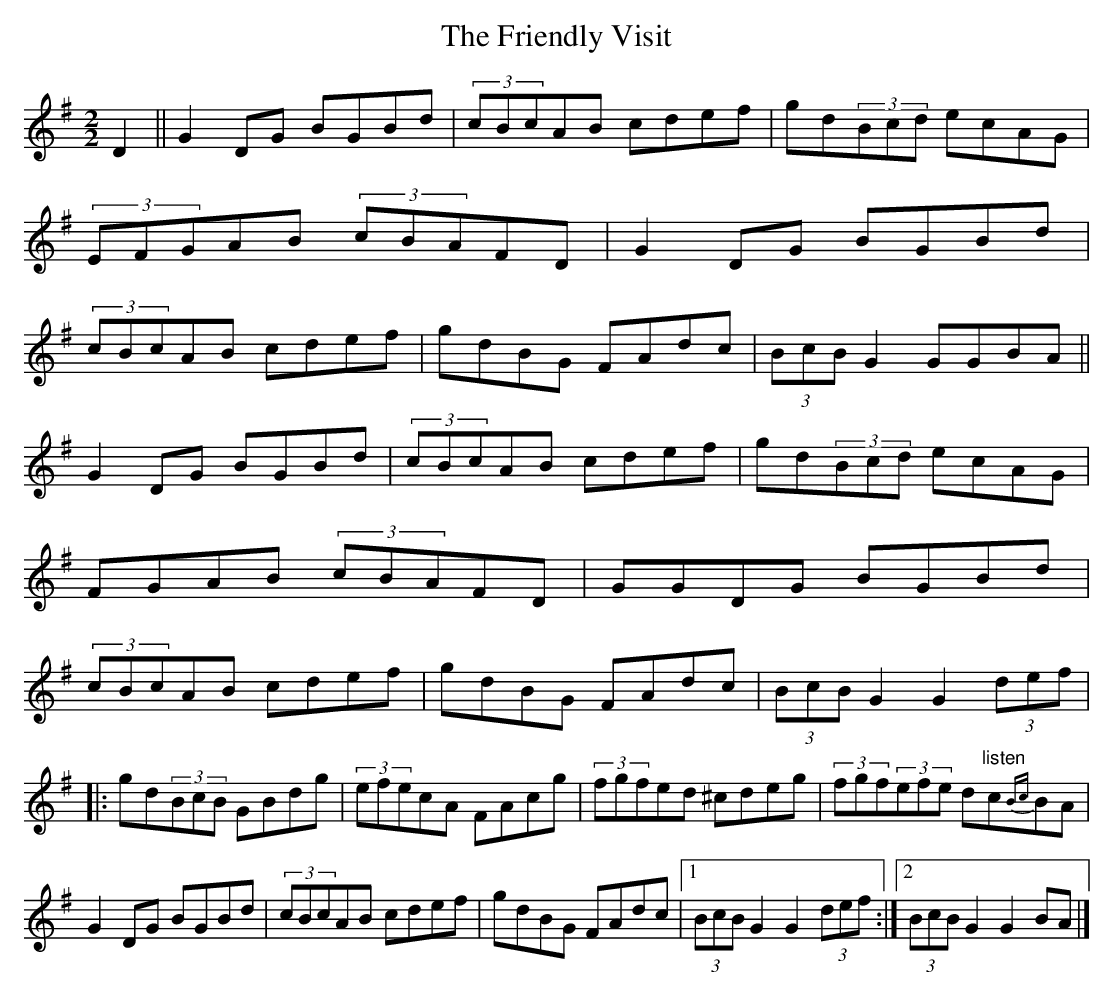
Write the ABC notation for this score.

X:1
T:Friendly Visit, The
K:GMaj
M:2/2
E:13
D2||G2DG BGBd|(3cBcAB cdef|gd(3Bcd ecAG|(3EFGAB (3cBAFD|\
G2DG BGBd|(3cBcAB cdef|gdBG FAdc|(3BcBG2 GGBA||*
G2DG BGBd|(3cBcAB cdef|gd(3Bcd ecAG|FGAB (3cBAFD|\
GGDG BGBd|(3cBcAB cdef|gdBG FAdc|(3BcBG2 G2(3def|*
|:gd(3BcB GBdg|(3efecA FAcg|(3fgfed ^cdeg|(3fgf(3efe d"listen"c{Bc}BA|\
G2DG BGBd|(3cBcAB cdef|gdBG FAdc|1(3BcBG2 G2(3def:|2(3BcBG2 G2BA|]**
